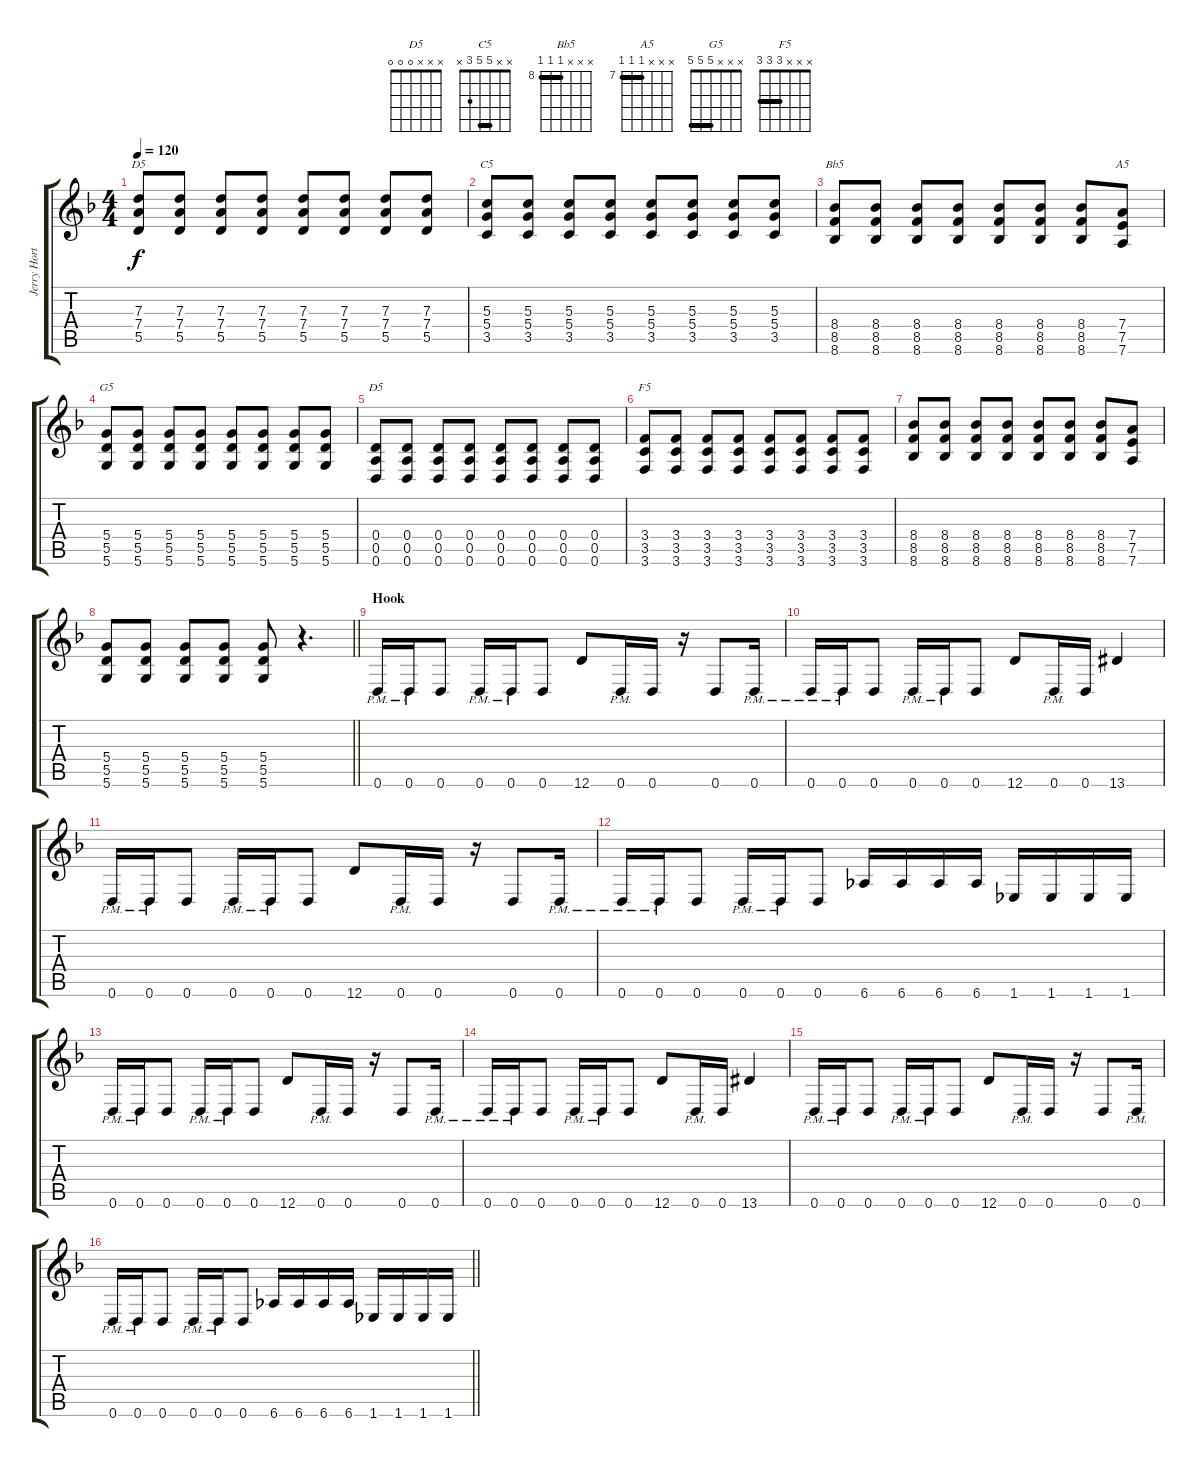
\track ("Jerry Horton (Rhythm Left)" "Jerry Hort") {instrument distortionguitar}
\staff {score tabs}
\tuning (E4 B3 G3 D3 A2 D2) {hide}
\chord ("D5" x x 7 7 5 x) {firstfret 5 barre 7}
\chord ("C5" x x 5 5 3 x) {barre 5}
\chord ("Bb5" x x x 8 8 8) {firstfret 8 barre 8}
\chord ("A5" x x x 7 7 7) {firstfret 7 barre 7}
\chord ("G5" x x x 5 5 5) {barre 5}
\chord ("D5" x x x 0 0 0)
\chord ("F5" x x x 3 3 3) {barre 3}
\ts (4 4)
\tempo 120
\clef g2
\ks dminor
(7.3 7.4 5.5).8{ch "D5" dy f} (7.3 7.4 5.5).8 (7.3 7.4 5.5).8 (7.3 7.4 5.5).8 (7.3 7.4 5.5).8 (7.3 7.4 5.5).8 (7.3 7.4 5.5).8 (7.3 7.4 5.5).8 |
(5.3 5.4 3.5).8{ch "C5"} (5.3 5.4 3.5).8 (5.3 5.4 3.5).8 (5.3 5.4 3.5).8 (5.3 5.4 3.5).8 (5.3 5.4 3.5).8 (5.3 5.4 3.5).8 (5.3 5.4 3.5).8 |
(8.4 8.5 8.6).8{ch "Bb5"} (8.4 8.5 8.6).8 (8.4 8.5 8.6).8 (8.4 8.5 8.6).8 (8.4 8.5 8.6).8 (8.4 8.5 8.6).8 (8.4 8.5 8.6).8 (7.4 7.5 7.6).8{ch "A5"} |
(5.4 5.5 5.6).8{ch "G5"} (5.4 5.5 5.6).8 (5.4 5.5 5.6).8 (5.4 5.5 5.6).8 (5.4 5.5 5.6).8 (5.4 5.5 5.6).8 (5.4 5.5 5.6).8 (5.4 5.5 5.6).8 |
(0.4 0.5 0.6).8{ch "D5"} (0.4 0.5 0.6).8 (0.4 0.5 0.6).8 (0.4 0.5 0.6).8 (0.4 0.5 0.6).8 (0.4 0.5 0.6).8 (0.4 0.5 0.6).8 (0.4 0.5 0.6).8 |
(3.4 3.5 3.6).8{ch "F5"} (3.4 3.5 3.6).8 (3.4 3.5 3.6).8 (3.4 3.5 3.6).8 (3.4 3.5 3.6).8 (3.4 3.5 3.6).8 (3.4 3.5 3.6).8 (3.4 3.5 3.6).8 |
(8.4 8.5 8.6).8 (8.4 8.5 8.6).8 (8.4 8.5 8.6).8 (8.4 8.5 8.6).8 (8.4 8.5 8.6).8 (8.4 8.5 8.6).8 (8.4 8.5 8.6).8 (7.4 7.5 7.6).8 |
\barLineRight lightlight
(5.4 5.5 5.6).8 (5.4 5.5 5.6).8 (5.4 5.5 5.6).8 (5.4 5.5 5.6).8 (5.4 5.5 5.6).8 r.4{d} |
\section ("" "Hook")
0.6{pm}.16 0.6{pm}.16 0.6.8 0.6{pm}.16 0.6{pm}.16 0.6.8 12.6.8 0.6{pm}.16 0.6.16 r.16 0.6.8 0.6{pm}.16 |
0.6{pm}.16 0.6{pm}.16 0.6.8 0.6{pm}.16 0.6{pm}.16 0.6.8 12.6.8 0.6{pm}.16 0.6.16 13.6{acc #}.4 |
0.6{pm}.16 0.6{pm}.16 0.6.8 0.6{pm}.16 0.6{pm}.16 0.6.8 12.6.8 0.6{pm}.16 0.6.16 r.16 0.6.8 0.6{pm}.16 |
0.6{pm}.16 0.6{pm}.16 0.6.8 0.6{pm}.16 0.6{pm}.16 0.6.8 6.6.16 6.6.16 6.6.16 6.6.16 1.6.16 1.6.16 1.6.16 1.6.16 |
0.6{pm}.16 0.6{pm}.16 0.6.8 0.6{pm}.16 0.6{pm}.16 0.6.8 12.6.8 0.6{pm}.16 0.6.16 r.16 0.6.8 0.6{pm}.16 |
0.6{pm}.16 0.6{pm}.16 0.6.8 0.6{pm}.16 0.6{pm}.16 0.6.8 12.6.8 0.6{pm}.16 0.6.16 13.6{acc #}.4 |
0.6{pm}.16 0.6{pm}.16 0.6.8 0.6{pm}.16 0.6{pm}.16 0.6.8 12.6.8 0.6{pm}.16 0.6.16 r.16 0.6.8 0.6{pm}.16 |
\barLineRight lightlight
0.6{pm}.16 0.6{pm}.16 0.6.8 0.6{pm}.16 0.6{pm}.16 0.6.8 6.6.16 6.6.16 6.6.16 6.6.16 1.6.16 1.6.16 1.6.16 1.6.16
